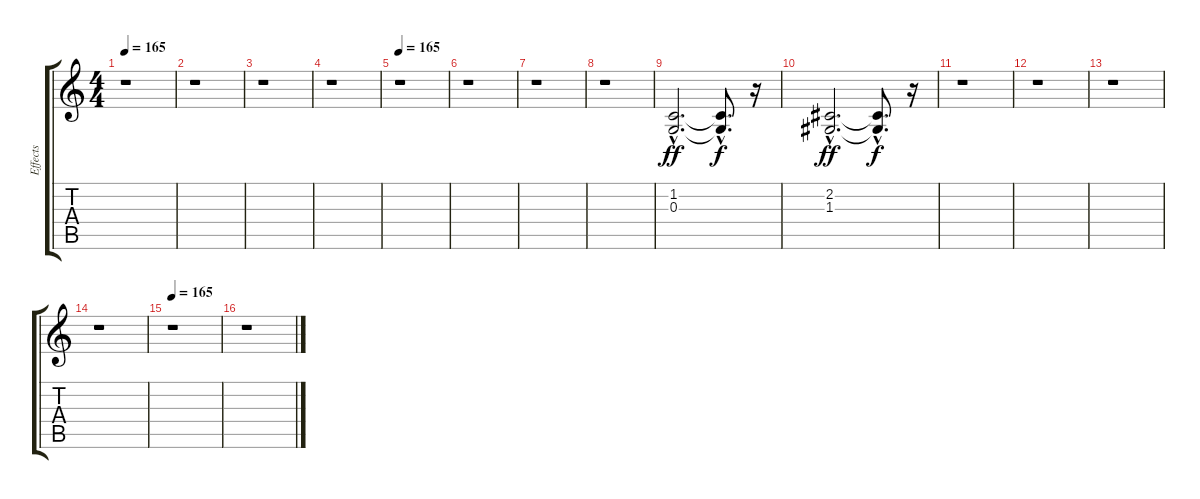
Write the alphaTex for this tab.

\track ("Effects" "Effects") {instrument tangoaccordion}
\staff {score tabs}
\tuning (E4 B3 G3 D3 A2 E2) {hide}
\ts (4 4)
\tempo 165
\clef g2
\ks c
r.1{dy f} |
r.1 |
r.1 |
r.1 |
\tempo 165
r.1 |
r.1 |
r.1 |
r.1 |
(1.2{hac} 0.3{hac}).2{d dy ff instrument tangoaccordion} (1.2{hac t} 0.3{hac t}).8{d dy f} r.16 |
(2.2{hac} 1.3{hac}).2{d dy ff} (2.2{hac t} 1.3{hac t}).8{d dy f} r.16 |
r.1 |
r.1 |
r.1 |
r.1 |
\tempo 165
r.1 |
r.1
